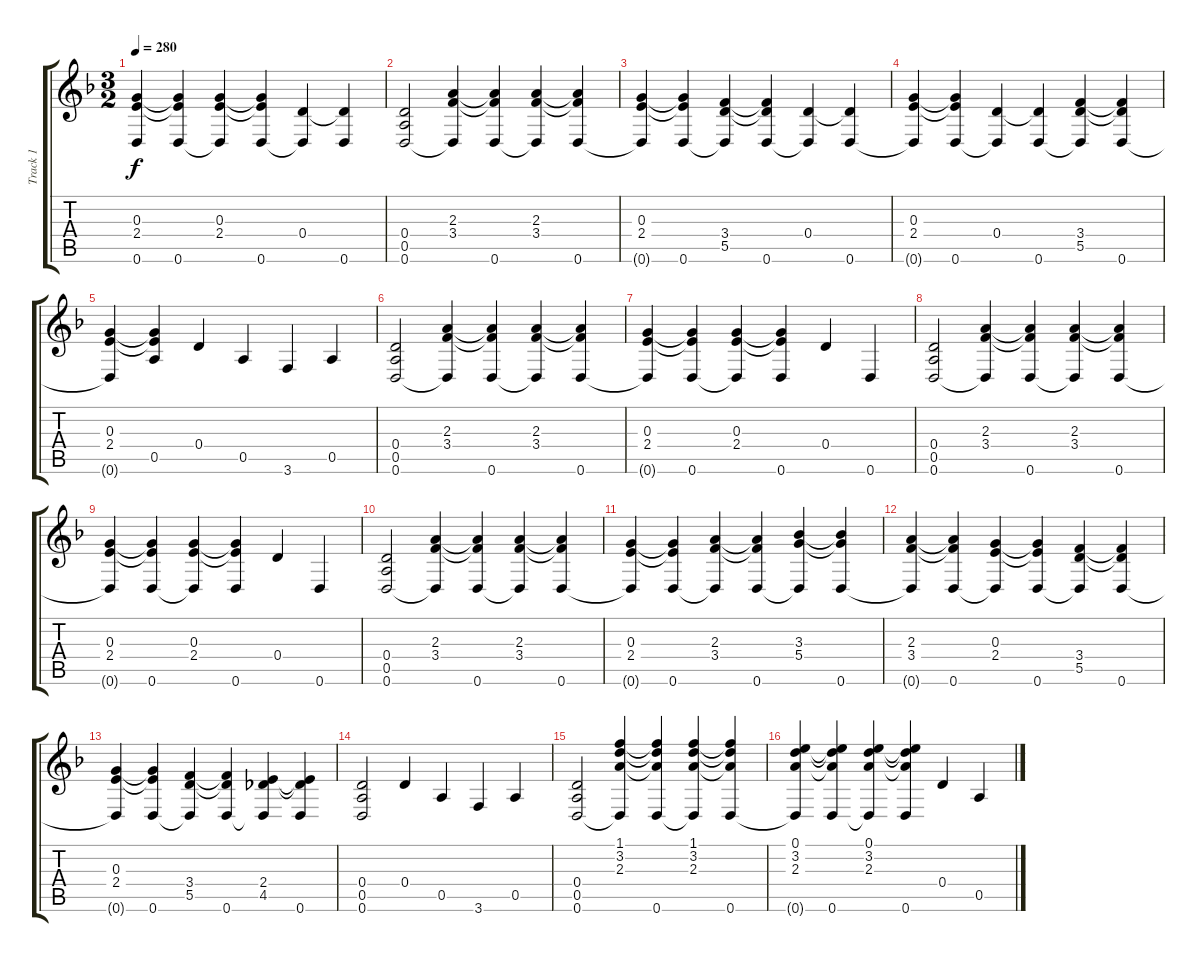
\track ("Track 1" "Track 1") {instrument acousticguitarnylon}
\staff {score tabs}
\tuning (E4 B3 G3 D3 A2 D2) {hide}
\ts (3 2)
\tempo 280
\clef g2
\ks f
(0.3 2.4 0.6{t}).4{dy f} (0.3{t} 2.4{t} 0.6).4 (0.3 2.4 0.6{t}).4 (0.3{t} 2.4{t} 0.6).4 (0.4 0.6{t}).4 (0.4{t} 0.6).4 |
(0.4 0.5 0.6).2 (2.3 3.4 0.6{t}).4 (2.3{t} 3.4{t} 0.6).4 (2.3 3.4 0.6{t}).4 (2.3{t} 3.4{t} 0.6).4 |
(0.3 2.4 0.6{t}).4 (0.3{t} 2.4{t} 0.6).4 (3.4 5.5 0.6{t}).4 (3.4{t} 5.5{t} 0.6).4 (0.4 0.6{t}).4 (0.4{t} 0.6).4 |
(0.3 2.4 0.6{t}).4 (0.3{t} 2.4{t} 0.6).4 (0.4 0.6{t}).4 (0.4{t} 0.6).4 (3.4 5.5 0.6{t}).4 (3.4{t} 5.5{t} 0.6).4 |
(0.3 2.4 0.6{t}).4 (0.3{t} 2.4{t} 0.5).4 0.4.4 0.5.4 3.6.4 0.5.4 |
(0.4 0.5 0.6).2 (2.3 3.4 0.6{t}).4 (2.3{t} 3.4{t} 0.6).4 (2.3 3.4 0.6{t}).4 (2.3{t} 3.4{t} 0.6).4 |
(0.3 2.4 0.6{t}).4 (0.3{t} 2.4{t} 0.6).4 (0.3 2.4 0.6{t}).4 (0.3{t} 2.4{t} 0.6).4 0.4.4 0.6.4 |
(0.4 0.5 0.6).2 (2.3 3.4 0.6{t}).4 (2.3{t} 3.4{t} 0.6).4 (2.3 3.4 0.6{t}).4 (2.3{t} 3.4{t} 0.6).4 |
(0.3 2.4 0.6{t}).4 (0.3{t} 2.4{t} 0.6).4 (0.3 2.4 0.6{t}).4 (0.3{t} 2.4{t} 0.6).4 0.4.4 0.6.4 |
(0.4 0.5 0.6).2 (2.3 3.4 0.6{t}).4 (2.3{t} 3.4{t} 0.6).4 (2.3 3.4 0.6{t}).4 (2.3{t} 3.4{t} 0.6).4 |
(0.3 2.4 0.6{t}).4 (0.3{t} 2.4{t} 0.6).4 (2.3 3.4 0.6{t}).4 (2.3{t} 3.4{t} 0.6).4 (3.3 5.4 0.6{t}).4 (3.3{t} 5.4{t} 0.6).4 |
(2.3 3.4 0.6{t}).4 (2.3{t} 3.4{t} 0.6).4 (0.3 2.4 0.6{t}).4 (0.3{t} 2.4{t} 0.6).4 (3.4 5.5 0.6{t}).4 (3.4{t} 5.5{t} 0.6).4 |
(0.3 2.4 0.6{t}).4 (0.3{t} 2.4{t} 0.6).4 (3.4 5.5 0.6{t}).4 (3.4{t} 5.5{t} 0.6).4 (2.4 4.5 0.6{t}).4 (2.4{t} 4.5{t} 0.6).4 |
(0.4 0.5 0.6).2 0.4.4 0.5.4 3.6.4 0.5.4 |
(0.4 0.5 0.6).2 (1.1 3.2 2.3 0.6{t}).4 (1.1{t} 3.2{t} 2.3{t} 0.6).4 (1.1 3.2 2.3 0.6{t}).4 (1.1{t} 3.2{t} 2.3{t} 0.6).4 |
(0.1 3.2 2.3 0.6{t}).4 (0.1{t} 3.2{t} 2.3{t} 0.6).4 (0.1 3.2 2.3 0.6{t}).4 (0.1{t} 3.2{t} 2.3{t} 0.6).4 0.4.4 0.5.4
